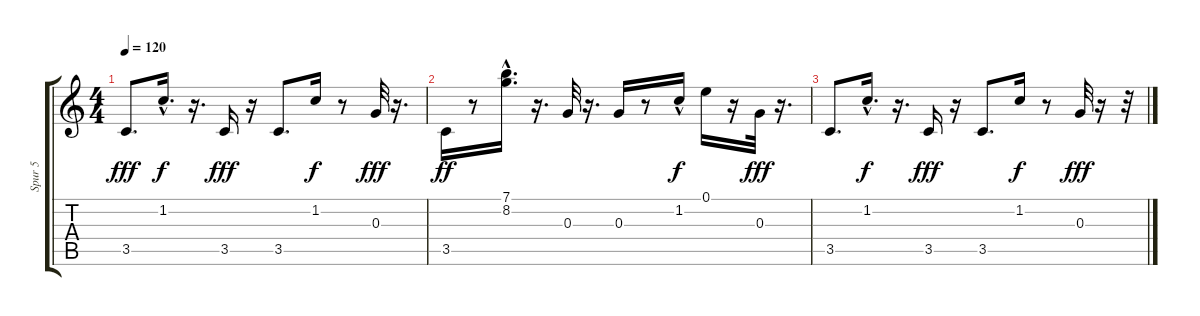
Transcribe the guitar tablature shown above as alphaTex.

\track ("Spur 5" "Spur 5") {instrument acousticguitarsteel}
\staff {score tabs}
\tuning (E4 B3 G3 D3 A2 E2) {hide}
\ts (4 4)
\tempo 120
\clef g2
\ks c
3.5.8{d dy fff} 1.2{hac}.16{d dy f} r.16{d} 3.5.16{dy fff} r.16 3.5.8{d} 1.2.16{dy f} r.8 0.3.32{dy fff} r.16{d} |
3.5.16{dy ff} r.8 (7.1 8.2{hac}).16{d} r.16{d} 0.3.32 r.16{d} 0.3.16 r.8 1.2{hac}.16{dy f} 0.1.16 r.16 0.3.32{dy fff} r.16{d} |
3.5.8{d} 1.2{hac}.16{d dy f} r.16{d} 3.5.16{dy fff} r.16 3.5.8{d} 1.2.16{dy f} r.8 0.3.32{dy fff} r.16 r.32
